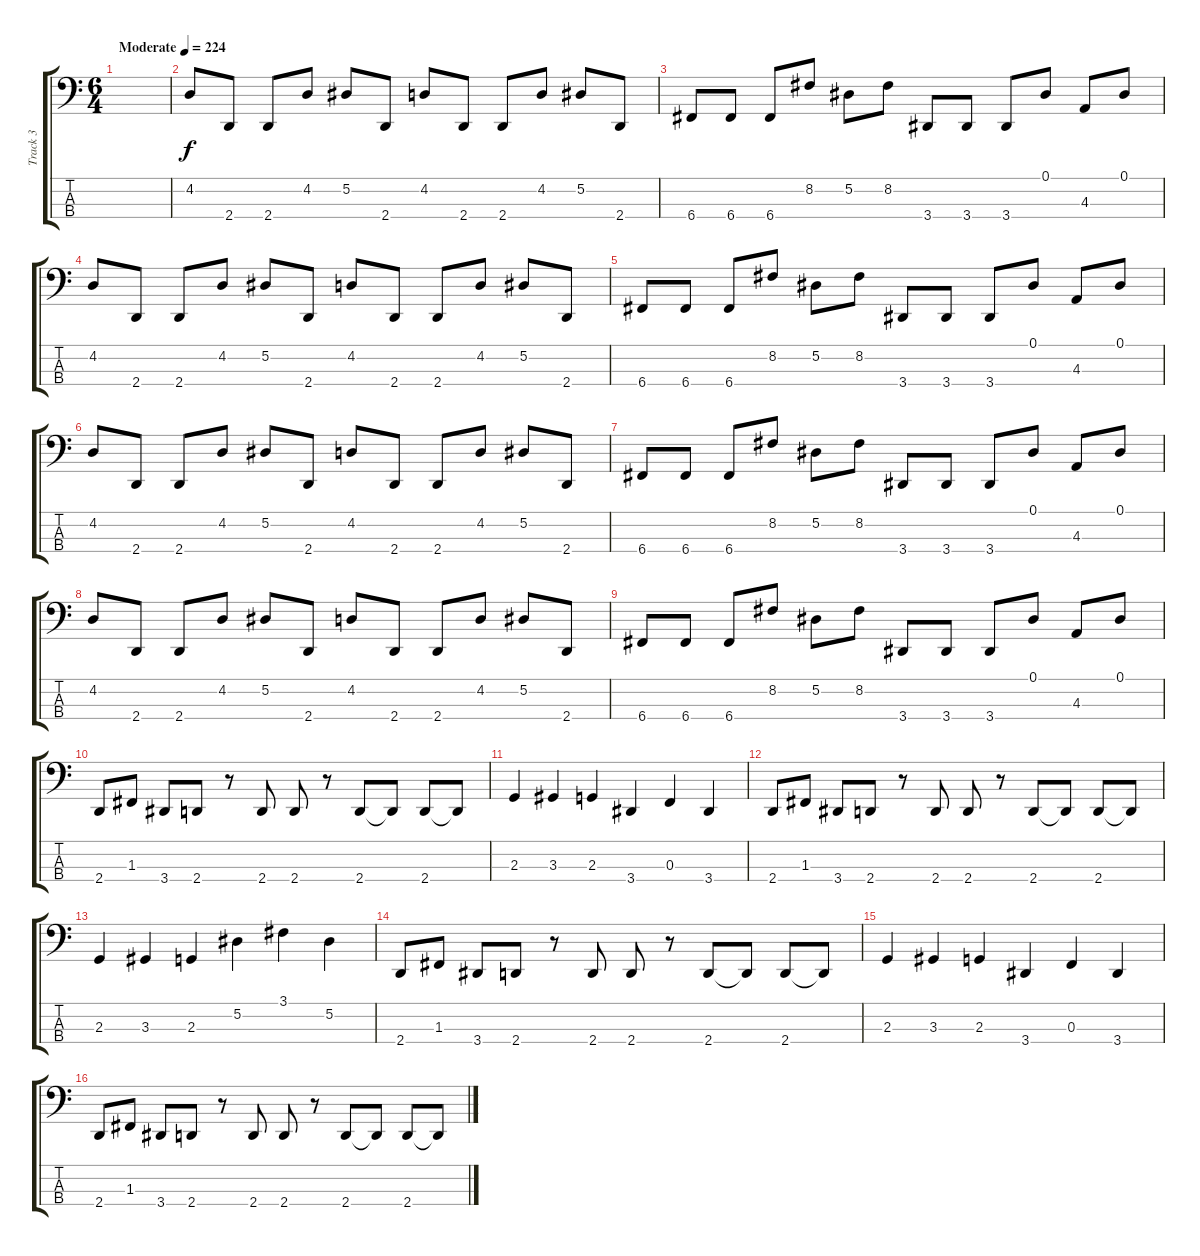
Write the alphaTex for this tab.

\track ("Track 3" "Track 3") {instrument electricbassfinger}
\staff {score tabs}
\tuning (Eb2 Bb1 F1 C1) {hide}
\ts (6 4)
\tempo (224 "Moderate")
\clef f4
\ks c
|
4.2.8 2.4.8 2.4.8 4.2.8 5.2.8 2.4.8 4.2.8 2.4.8 2.4.8 4.2.8 5.2.8 2.4.8 |
6.4.8 6.4.8 6.4.8 8.2.8 5.2.8 8.2.8 3.4.8 3.4.8 3.4.8 0.1.8 4.3.8 0.1.8 |
4.2.8 2.4.8 2.4.8 4.2.8 5.2.8 2.4.8 4.2.8 2.4.8 2.4.8 4.2.8 5.2.8 2.4.8 |
6.4.8 6.4.8 6.4.8 8.2.8 5.2.8 8.2.8 3.4.8 3.4.8 3.4.8 0.1.8 4.3.8 0.1.8 |
4.2.8 2.4.8 2.4.8 4.2.8 5.2.8 2.4.8 4.2.8 2.4.8 2.4.8 4.2.8 5.2.8 2.4.8 |
6.4.8 6.4.8 6.4.8 8.2.8 5.2.8 8.2.8 3.4.8 3.4.8 3.4.8 0.1.8 4.3.8 0.1.8 |
4.2.8 2.4.8 2.4.8 4.2.8 5.2.8 2.4.8 4.2.8 2.4.8 2.4.8 4.2.8 5.2.8 2.4.8 |
6.4.8 6.4.8 6.4.8 8.2.8 5.2.8 8.2.8 3.4.8 3.4.8 3.4.8 0.1.8 4.3.8 0.1.8 |
2.4.8 1.3.8 3.4.8 2.4.8 r.8 2.4.8 2.4.8 r.8 2.4.8 2.4{t}.8 2.4.8 2.4{t}.8 |
2.3.4 3.3.4 2.3.4 3.4.4 0.3.4 3.4.4 |
2.4.8 1.3.8 3.4.8 2.4.8 r.8 2.4.8 2.4.8 r.8 2.4.8 2.4{t}.8 2.4.8 2.4{t}.8 |
2.3.4 3.3.4 2.3.4 5.2.4 3.1.4 5.2.4 |
2.4.8 1.3.8 3.4.8 2.4.8 r.8 2.4.8 2.4.8 r.8 2.4.8 2.4{t}.8 2.4.8 2.4{t}.8 |
2.3.4 3.3.4 2.3.4 3.4.4 0.3.4 3.4.4 |
2.4.8 1.3.8 3.4.8 2.4.8 r.8 2.4.8 2.4.8 r.8 2.4.8 2.4{t}.8 2.4.8 2.4{t}.8
